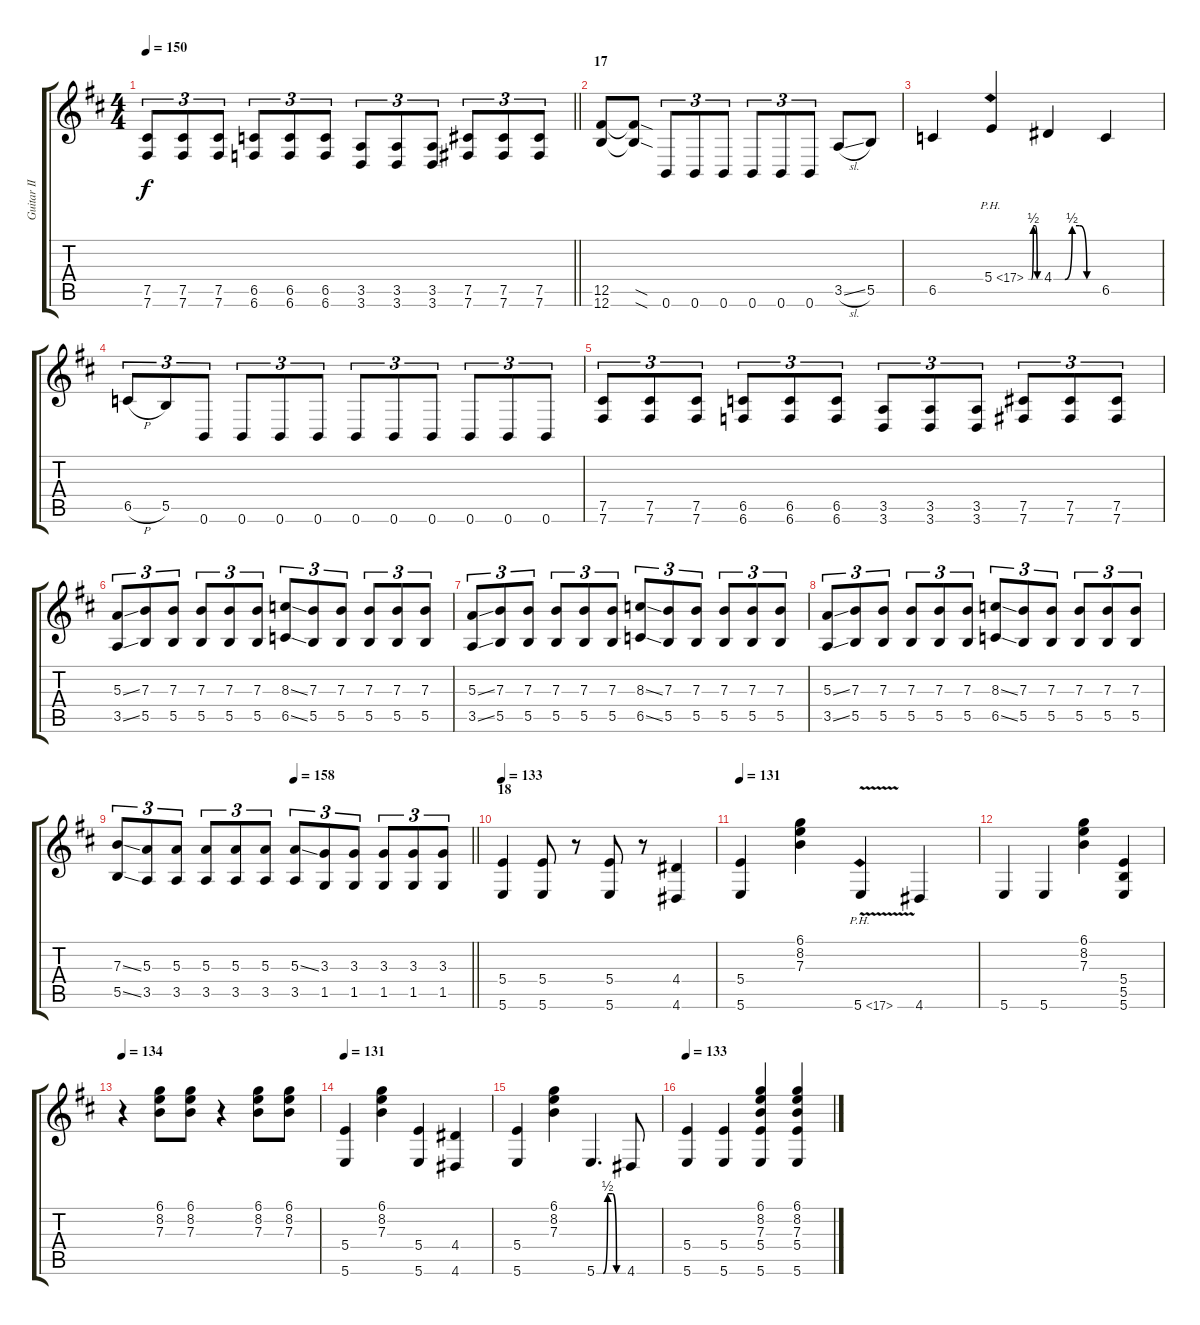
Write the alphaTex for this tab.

\track ("Guitar II" "Guitar II") {instrument distortionguitar}
\staff {score tabs}
\tuning (Db4 Ab3 E3 B2 Gb2 B1) {hide}
\ts (4 4)
\tempo 150
\clef g2
\barLineRight lightlight
\ks bminor
(7.5 7.6).8{tu (3 2) dy f} (7.5 7.6).8{tu (3 2)} (7.5 7.6).8{tu (3 2)} (6.5 6.6).8{tu (3 2)} (6.5 6.6).8{tu (3 2)} (6.5 6.6).8{tu (3 2)} (3.5 3.6).8{tu (3 2)} (3.5 3.6).8{tu (3 2)} (3.5 3.6).8{tu (3 2)} (7.5 7.6).8{tu (3 2)} (7.5 7.6).8{tu (3 2)} (7.5 7.6).8{tu (3 2)} |
\section ("" "17")
(12.5 12.6).8 (12.5{sod t} 12.6{sod t}).8 0.6.8{tu (3 2)} 0.6.8{tu (3 2)} 0.6.8{tu (3 2)} 0.6.8{tu (3 2)} 0.6.8{tu (3 2)} 0.6.8{tu (3 2)} 3.5{sl}.8 5.5.8 |
6.5.4 5.4{be (custom 0 0 15 0 25 2 35 2 45 0 60 0) ph 12}.4 4.4{be (custom 0 0 15 0 25 2 35 2 45 0 60 0)}.4 6.5.4 |
6.5{h}.8{tu (3 2)} 5.5.8{tu (3 2)} 0.6.8{tu (3 2)} 0.6.8{tu (3 2)} 0.6.8{tu (3 2)} 0.6.8{tu (3 2)} 0.6.8{tu (3 2)} 0.6.8{tu (3 2)} 0.6.8{tu (3 2)} 0.6.8{tu (3 2)} 0.6.8{tu (3 2)} 0.6.8{tu (3 2)} |
(7.5 7.6).8{tu (3 2)} (7.5 7.6).8{tu (3 2)} (7.5 7.6).8{tu (3 2)} (6.5 6.6).8{tu (3 2)} (6.5 6.6).8{tu (3 2)} (6.5 6.6).8{tu (3 2)} (3.5 3.6).8{tu (3 2)} (3.5 3.6).8{tu (3 2)} (3.5 3.6).8{tu (3 2)} (7.5 7.6).8{tu (3 2)} (7.5 7.6).8{tu (3 2)} (7.5 7.6).8{tu (3 2)} |
(5.3{ss} 3.5{ss}).8{tu (3 2)} (7.3 5.5).8{tu (3 2)} (7.3 5.5).8{tu (3 2)} (7.3 5.5).8{tu (3 2)} (7.3 5.5).8{tu (3 2)} (7.3 5.5).8{tu (3 2)} (8.3{ss} 6.5{ss}).8{tu (3 2)} (7.3 5.5).8{tu (3 2)} (7.3 5.5).8{tu (3 2)} (7.3 5.5).8{tu (3 2)} (7.3 5.5).8{tu (3 2)} (7.3 5.5).8{tu (3 2)} |
(5.3{ss} 3.5{ss}).8{tu (3 2)} (7.3 5.5).8{tu (3 2)} (7.3 5.5).8{tu (3 2)} (7.3 5.5).8{tu (3 2)} (7.3 5.5).8{tu (3 2)} (7.3 5.5).8{tu (3 2)} (8.3{ss} 6.5{ss}).8{tu (3 2)} (7.3 5.5).8{tu (3 2)} (7.3 5.5).8{tu (3 2)} (7.3 5.5).8{tu (3 2)} (7.3 5.5).8{tu (3 2)} (7.3 5.5).8{tu (3 2)} |
(5.3{ss} 3.5{ss}).8{tu (3 2)} (7.3 5.5).8{tu (3 2)} (7.3 5.5).8{tu (3 2)} (7.3 5.5).8{tu (3 2)} (7.3 5.5).8{tu (3 2)} (7.3 5.5).8{tu (3 2)} (8.3{ss} 6.5{ss}).8{tu (3 2)} (7.3 5.5).8{tu (3 2)} (7.3 5.5).8{tu (3 2)} (7.3 5.5).8{tu (3 2)} (7.3 5.5).8{tu (3 2)} (7.3 5.5).8{tu (3 2)} |
\tempo (158 0.5)
\barLineRight lightlight
(7.3{ss} 5.5{ss}).8{tu (3 2)} (5.3 3.5).8{tu (3 2)} (5.3 3.5).8{tu (3 2)} (5.3 3.5).8{tu (3 2)} (5.3 3.5).8{tu (3 2)} (5.3 3.5).8{tu (3 2)} (5.3{ss} 3.5).8{tu (3 2)} (3.3 1.5).8{tu (3 2)} (3.3 1.5).8{tu (3 2)} (3.3 1.5).8{tu (3 2)} (3.3 1.5).8{tu (3 2)} (3.3 1.5).8{tu (3 2)} |
\section ("" "18")
\tempo 133
(5.4 5.6).4 (5.4 5.6).8 r.8 (5.4 5.6).8 r.8 (4.4 4.6).4 |
\tempo 131
(5.4 5.6).4 (6.1 8.2 7.3).4 5.6{ph 12 v}.4 4.6.4 |
5.6.4 5.6.4 (6.1 8.2 7.3).4 (5.4 5.5 5.6).4 |
\tempo 134
r.4 (6.1 8.2 7.3).8 (6.1 8.2 7.3).8 r.4 (6.1 8.2 7.3).8 (6.1 8.2 7.3).8 |
\tempo 131
(5.4 5.6).4 (6.1 8.2 7.3).4 (5.4 5.6).4 (4.4 4.6).4 |
(5.4 5.6).4 (6.1 8.2 7.3).4 5.6{be (custom 0 0 15 0 25 2 36 2 45 0 60 0)}.4{d} 4.6.8 |
\tempo 133
(5.4 5.6).4 (5.4 5.6).4 (6.1 8.2 7.3 5.4 5.6).4 (6.1 8.2 7.3 5.4 5.6).4
